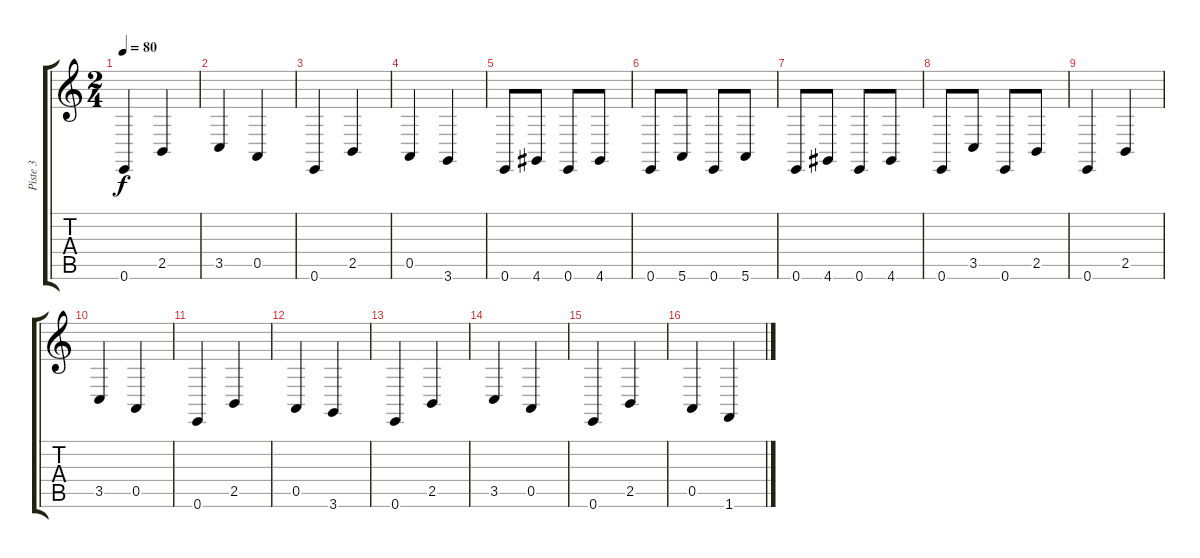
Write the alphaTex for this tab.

\track ("Piste 3" "Piste 3") {instrument cello}
\staff {score tabs}
\tuning (E4 B3 G3 D3 A2 E2) {hide}
\ts (2 4)
\tempo 80
\clef g2
\ks c
0.6.4{dy f} 2.5.4 |
3.5.4 0.5.4 |
0.6.4 2.5.4 |
0.5.4 3.6.4 |
0.6.8 4.6.8 0.6.8 4.6.8 |
0.6.8 5.6.8 0.6.8 5.6.8 |
0.6.8 4.6.8 0.6.8 4.6.8 |
0.6.8 3.5.8 0.6.8 2.5.8 |
0.6.4 2.5.4 |
3.5.4 0.5.4 |
0.6.4 2.5.4 |
0.5.4 3.6.4 |
0.6.4 2.5.4 |
3.5.4 0.5.4 |
0.6.4 2.5.4 |
0.5.4 1.6.4
